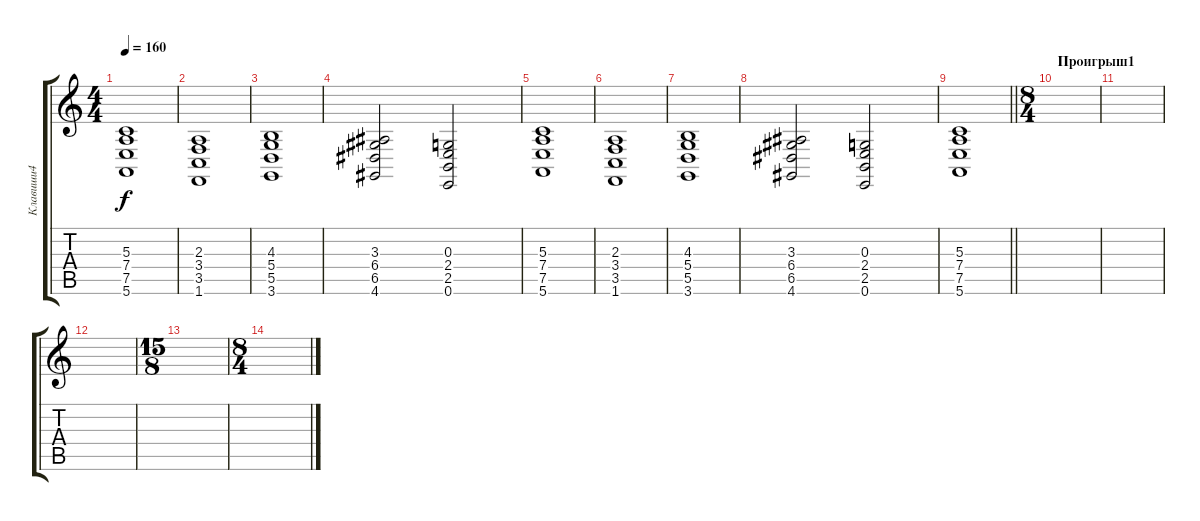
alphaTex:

\track ("Клавиши4" "Клавиши4") {instrument synthstrings1}
\staff {score tabs}
\tuning (E4 B3 G3 D3 A2 E2) {hide}
\ts (4 4)
\tempo 160
\clef g2
\ks c
(5.3 7.4 7.5 5.6).1{dy f} |
(2.3 3.4 3.5 1.6).1 |
(4.3 5.4 5.5 3.6).1 |
(3.3 6.4 6.5 4.6).2 (0.3 2.4 2.5 0.6).2 |
(5.3 7.4 7.5 5.6).1 |
(2.3 3.4 3.5 1.6).1 |
(4.3 5.4 5.5 3.6).1 |
(3.3 6.4 6.5 4.6).2 (0.3 2.4 2.5 0.6).2 |
\barLineRight lightlight
(5.3 7.4 7.5 5.6).1 |
\ts (8 4)
\section ("" "Проигрыш1")
|
|
|
\ts (15 8)
|
\ts (8 4)
